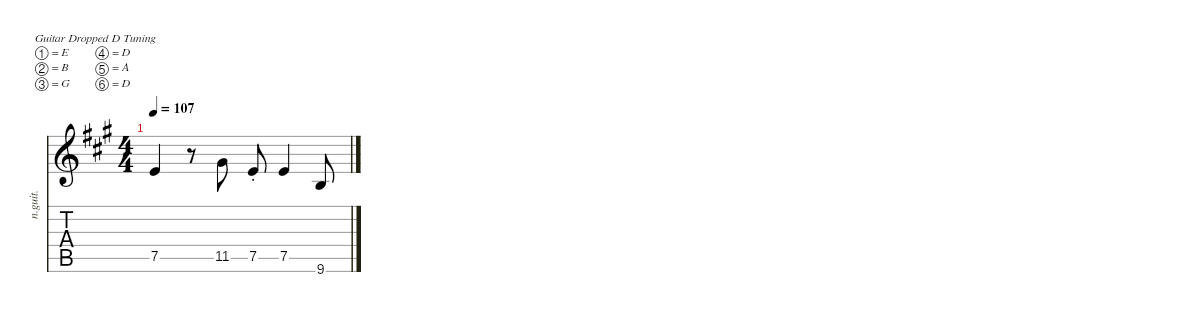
\defaultSystemsLayout 4
\hideDynamics
\bracketExtendMode nobrackets
\track ("Nylon Guitar" "n.guit.") {instrument acousticguitarnylon}
\staff {score tabs}
\tuning (E4 B3 G3 D3 A2 D2)
\ts (4 4)
\tempo 107
\clef g2
\ks a
7.5{acc forcenatural}.4{dy mf beam Up} r.8{beam Down} 11.5{acc #}.8{beam Up} 7.5{st acc forcenatural}.8{beam Up} 7.5{acc forcenatural}.4{beam Up} 9.6{acc forcenatural}.8{beam Up}
